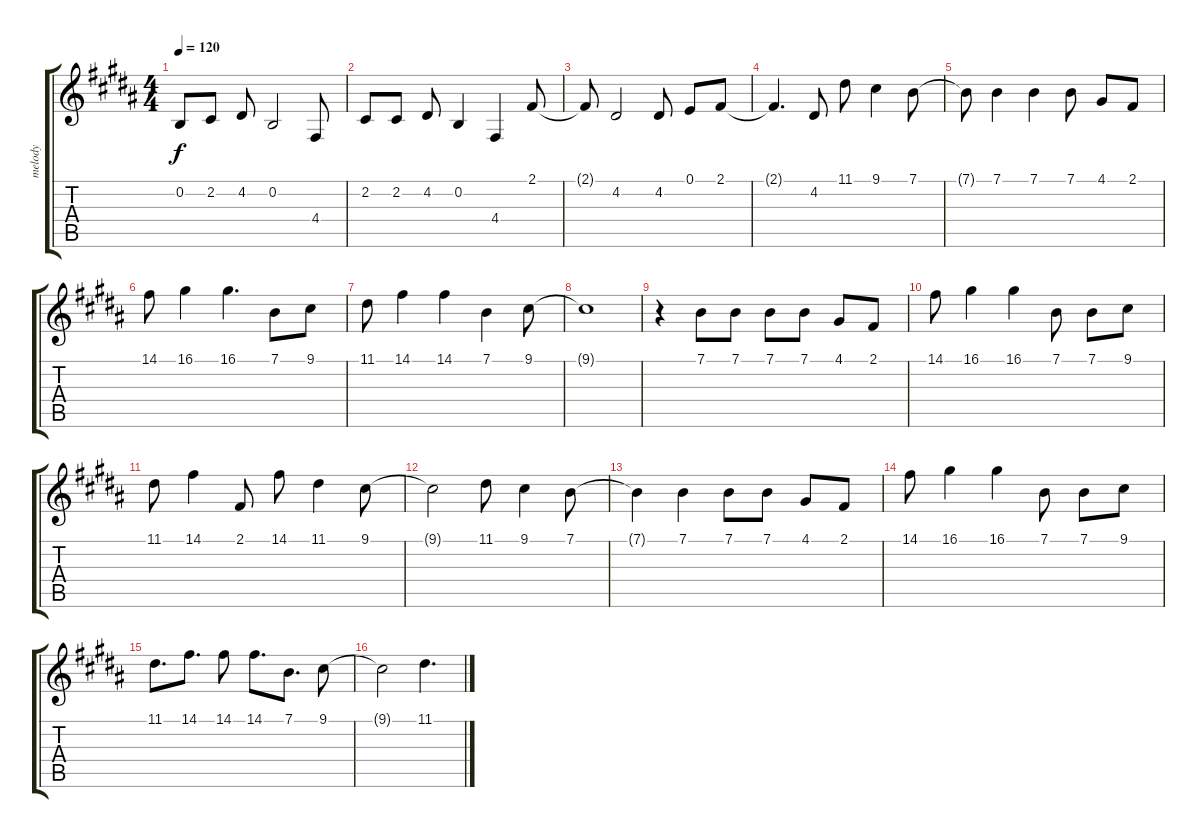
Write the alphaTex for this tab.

\track ("melody" "melody") {instrument flute}
\staff {score tabs}
\tuning (E4 B3 G3 D3 A2 E2) {hide}
\ts (4 4)
\tempo 120
\clef g2
\ks b
0.2.8{dy f} 2.2.8 4.2.8 0.2.2 4.4.8 |
2.2.8 2.2.8 4.2.8 0.2.4 4.4.4 2.1.8 |
2.1{t}.8 4.2.2 4.2.8 0.1.8 2.1.8 |
2.1{t}.4{d} 4.2.8 11.1.8 9.1.4 7.1.8 |
7.1{t}.8 7.1.4 7.1.4 7.1.8 4.1.8 2.1.8 |
14.1.8 16.1.4 16.1.4{d} 7.1.8 9.1.8 |
11.1.8 14.1.4 14.1.4 7.1.4 9.1.8 |
9.1{t}.1 |
r.4 7.1.8 7.1.8 7.1.8 7.1.8 4.1.8 2.1.8 |
14.1.8 16.1.4 16.1.4 7.1.8 7.1.8 9.1.8 |
11.1.8 14.1.4 2.1.8 14.1.8 11.1.4 9.1.8 |
9.1{t}.2 11.1.8 9.1.4 7.1.8 |
7.1{t}.4 7.1.4 7.1.8 7.1.8 4.1.8 2.1.8 |
14.1.8 16.1.4 16.1.4 7.1.8 7.1.8 9.1.8 |
11.1.8{d} 14.1.8{d} 14.1.8 14.1.8{d} 7.1.8{d} 9.1.8 |
9.1{t}.2 11.1.4{d}
